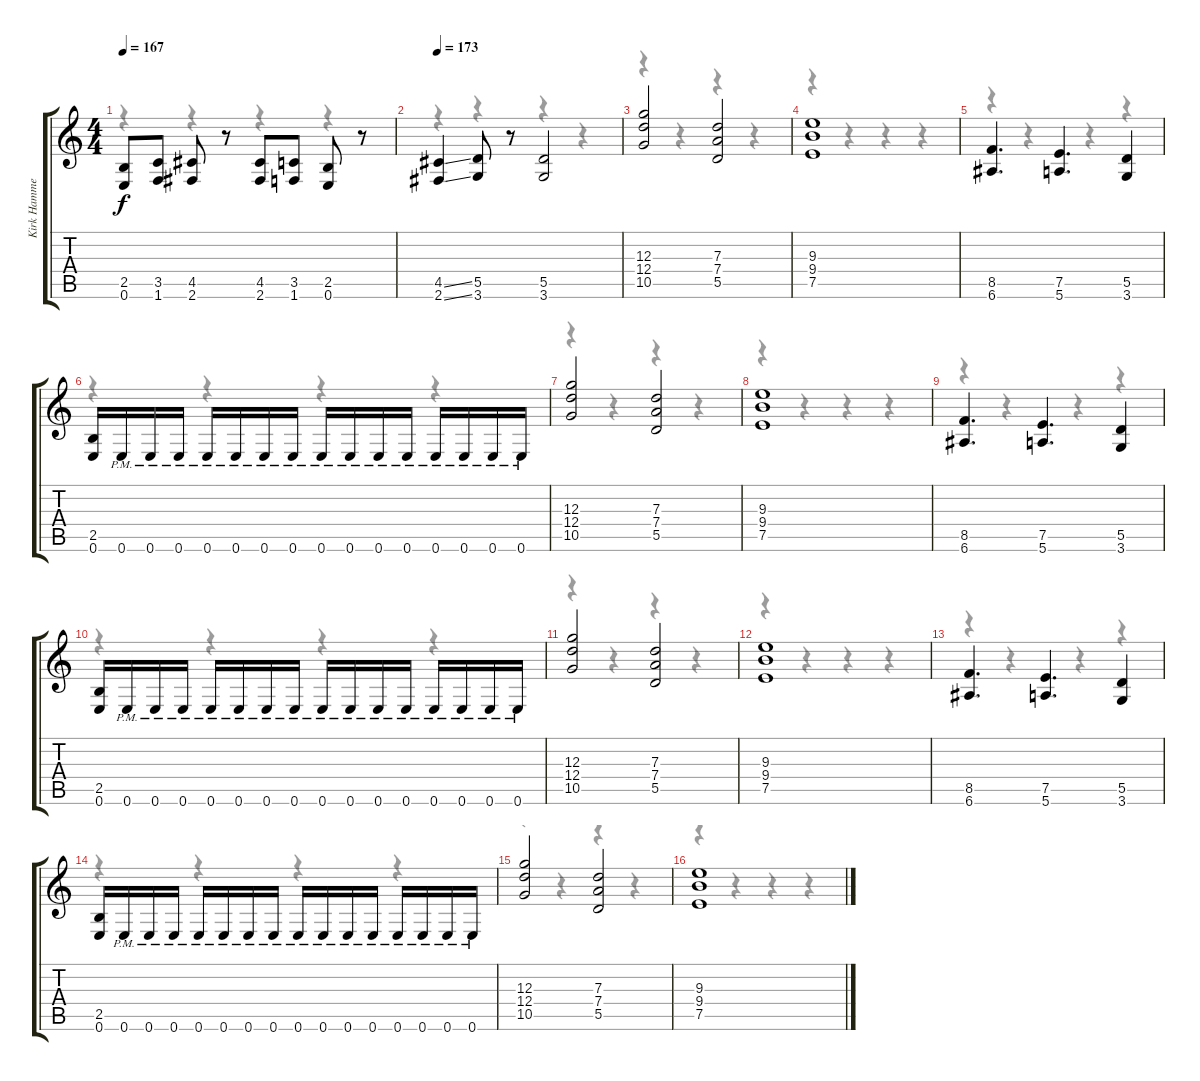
\track ("Kirk Hammett" "Kirk Hamme") {instrument distortionguitar}
\staff {score tabs}
\tuning (E4 B3 G3 D3 A2 E2) {hide}
\voice
\ts (4 4)
\tempo 167
\clef g2
\ks c
(2.5 0.6).8{dy f} (3.5 1.6).8 (4.5 2.6).8 r.8 (4.5 2.6).8 (3.5 1.6).8 (2.5 0.6).8 r.8 |
\tempo 173
(4.5{ss} 2.6{ss}).4 (5.5 3.6).8 r.8 (5.5 3.6).2 |
(12.3 12.4 10.5).2 (7.3 7.4 5.5).2 |
(9.3 9.4 7.5).1 |
(8.5 6.6).4{d} (7.5 5.6).4{d} (5.5 3.6).4 |
(2.5 0.6).16 0.6{pm}.16 0.6{pm}.16 0.6{pm}.16 0.6{pm}.16 0.6{pm}.16 0.6{pm}.16 0.6{pm}.16 0.6{pm}.16 0.6{pm}.16 0.6{pm}.16 0.6{pm}.16 0.6{pm}.16 0.6{pm}.16 0.6{pm}.16 0.6{pm}.16 |
(12.3 12.4 10.5).2 (7.3 7.4 5.5).2 |
(9.3 9.4 7.5).1 |
(8.5 6.6).4{d} (7.5 5.6).4{d} (5.5 3.6).4 |
(2.5 0.6).16 0.6{pm}.16 0.6{pm}.16 0.6{pm}.16 0.6{pm}.16 0.6{pm}.16 0.6{pm}.16 0.6{pm}.16 0.6{pm}.16 0.6{pm}.16 0.6{pm}.16 0.6{pm}.16 0.6{pm}.16 0.6{pm}.16 0.6{pm}.16 0.6{pm}.16 |
(12.3 12.4 10.5).2 (7.3 7.4 5.5).2 |
(9.3 9.4 7.5).1 |
(8.5 6.6).4{d} (7.5 5.6).4{d} (5.5 3.6).4 |
(2.5 0.6).16 0.6{pm}.16 0.6{pm}.16 0.6{pm}.16 0.6{pm}.16 0.6{pm}.16 0.6{pm}.16 0.6{pm}.16 0.6{pm}.16 0.6{pm}.16 0.6{pm}.16 0.6{pm}.16 0.6{pm}.16 0.6{pm}.16 0.6{pm}.16 0.6{pm}.16 |
(12.3 12.4 10.5).2 (7.3 7.4 5.5).2 |
(9.3 9.4 7.5).1
\voice
\clef g2
\ottava regular
\simile none
\ks c
r.4{dy f} r.4 r.4 r.4 |
r.4 r.4 r.4 r.4 |
r.4 r.4 r.4 r.4 |
r.4 r.4 r.4 r.4 |
r.4 r.4 r.4 r.4 |
r.4 r.4 r.4 r.4 |
r.4 r.4 r.4 r.4 |
r.4 r.4 r.4 r.4 |
r.4 r.4 r.4 r.4 |
r.4 r.4 r.4 r.4 |
r.4 r.4 r.4 r.4 |
r.4 r.4 r.4 r.4 |
r.4 r.4 r.4 r.4 |
r.4 r.4 r.4 r.4 |
r.4 r.4 r.4 r.4 |
r.4 r.4 r.4 r.4
